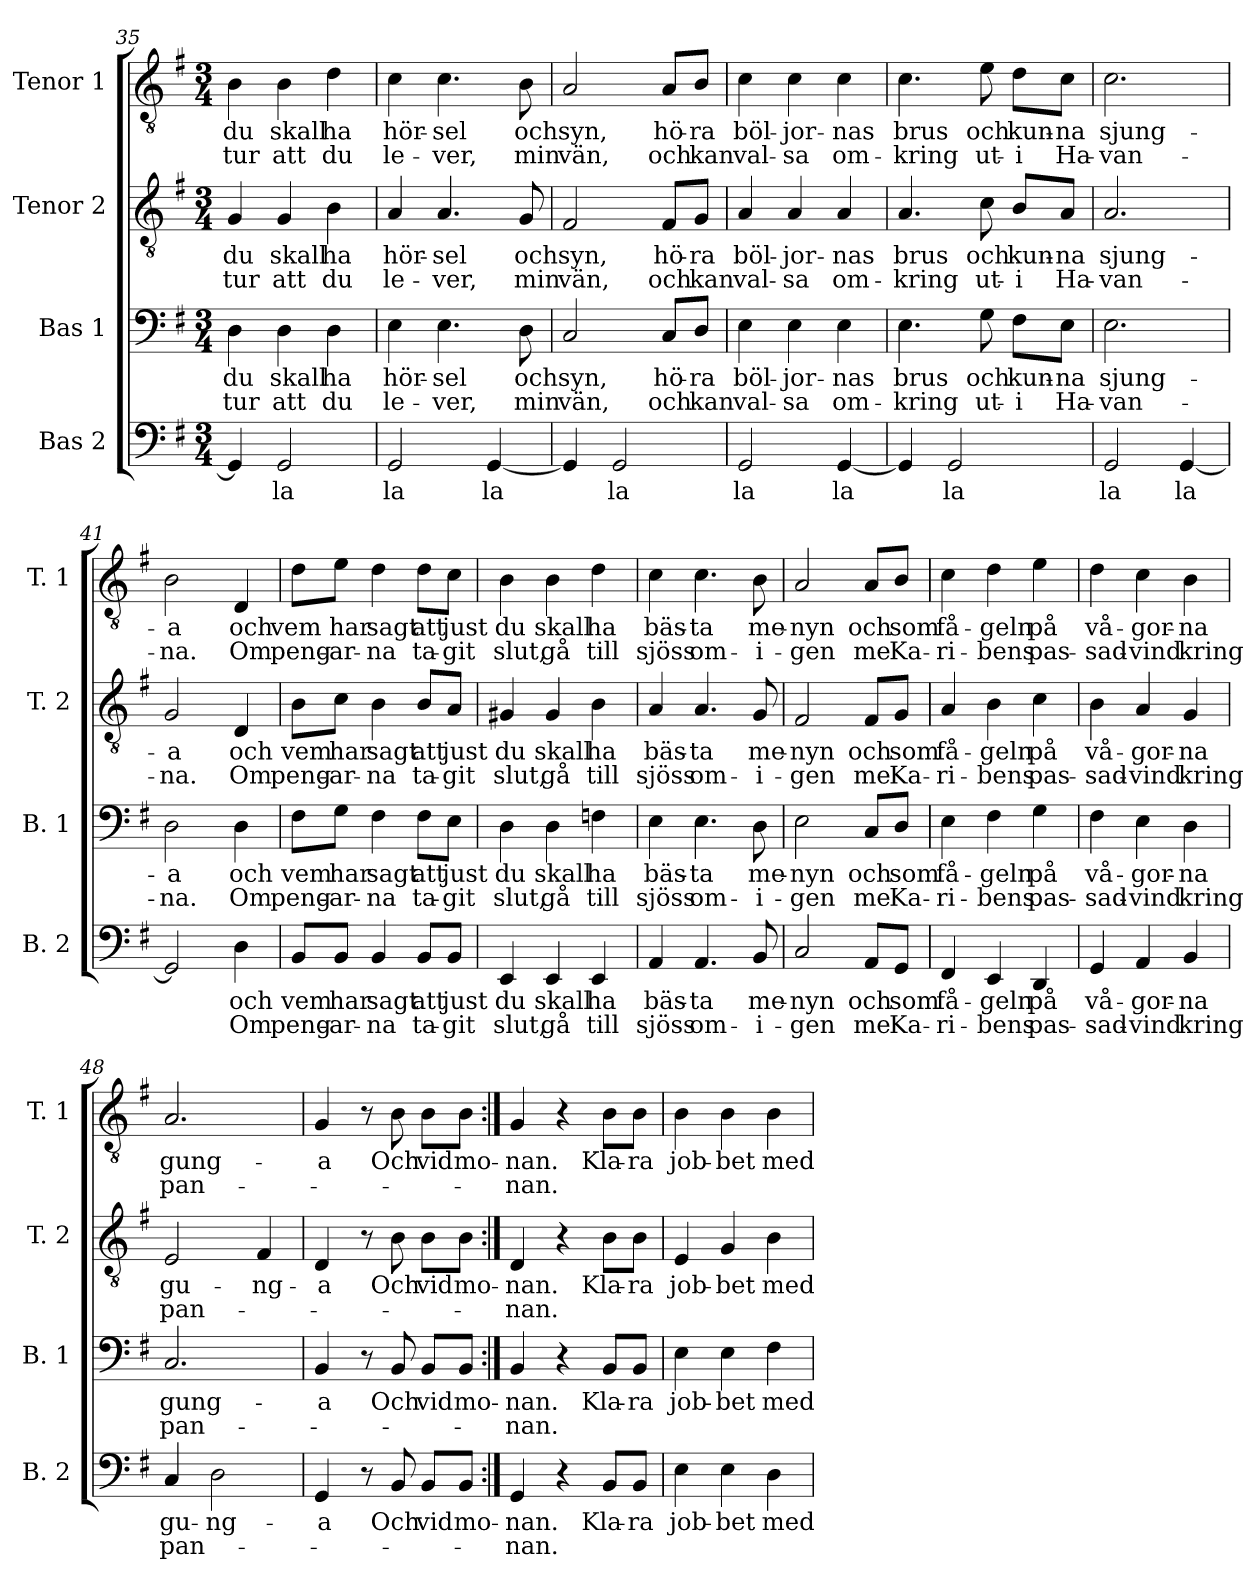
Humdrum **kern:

**kern	**text	**text	**kern	**text	**text	**kern	**text	**text	**kern	**text	**text
*part4	*part4	*part4	*part3	*part3	*part3	*part2	*part2	*part2	*part1	*part1	*part1
*staff4	*staff4	*staff4	*staff3	*staff3	*staff3	*staff2	*staff2	*staff2	*staff1	*staff1	*staff1
*I"Bas 2	*	*	*I"Bas 1	*	*	*I"Tenor 2	*	*	*I"Tenor 1	*	*
*I'B. 2	*	*	*I'B. 1	*	*	*I'T. 2	*	*	*I'T. 1	*	*
*clefF4	*	*	*clefF4	*	*	*clefGv2	*	*	*clefGv2	*	*
*k[f#]	*	*	*k[f#]	*	*	*k[f#]	*	*	*k[f#]	*	*
*M3/4	*	*	*M3/4	*	*	*M3/4	*	*	*M3/4	*	*
=35	=35	=35	=35	=35	=35	=35	=35	=35	=35	=35	=35
!	!	!	!	!LO:LY:b	!LO:LY:b	!	!LO:LY:b	!LO:LY:b	!	!LO:LY:b	!LO:LY:b
4GG/]	.	.	4D\	du	tur	4G/	du	tur	4B\	du	tur
!	!LO:LY:b	!	!	!LO:LY:b	!LO:LY:b	!	!LO:LY:b	!LO:LY:b	!	!LO:LY:b	!LO:LY:b
2GG/	la	.	4D\	skall	att	4G/	skall	att	4B\	skall	att
!	!	!	!	!LO:LY:b	!LO:LY:b	!	!LO:LY:b	!LO:LY:b	!	!LO:LY:b	!LO:LY:b
.	.	.	4D\	ha	du	4B\	ha	du	4d\	ha	du
!!LO:PB:g=z
=36	=36	=36	=36	=36	=36	=36	=36	=36	=36	=36	=36
!	!LO:LY:b	!	!	!LO:LY:b	!LO:LY:b	!	!LO:LY:b	!LO:LY:b	!	!LO:LY:b	!LO:LY:b
2GG/	la	.	4E\	hör-	le-	4A/	hör-	le-	4c\	hör-	le-
!	!	!	!	!LO:LY:b	!LO:LY:b	!	!LO:LY:b	!LO:LY:b	!	!LO:LY:b	!LO:LY:b
.	.	.	4.E\	-sel	-ver,	4.A/	-sel	-ver,	4.c\	-sel	-ver,
!	!LO:LY:b	!	!	!	!	!	!	!	!	!	!
[4GG/	la	.	.	.	.	.	.	.	.	.	.
!	!	!	!	!LO:LY:b	!LO:LY:b	!	!LO:LY:b	!LO:LY:b	!	!LO:LY:b	!LO:LY:b
.	.	.	8D\	och	min	8G/	och	min	8B\	och	min
=37	=37	=37	=37	=37	=37	=37	=37	=37	=37	=37	=37
!	!	!	!	!LO:LY:b	!LO:LY:b	!	!LO:LY:b	!LO:LY:b	!	!LO:LY:b	!LO:LY:b
4GG/]	.	.	2C/	syn,	vän,	2F#/	syn,	vän,	2A/	syn,	vän,
!	!LO:LY:b	!	!	!	!	!	!	!	!	!	!
2GG/	la	.	.	.	.	.	.	.	.	.	.
!	!	!	!	!LO:LY:b	!LO:LY:b	!	!LO:LY:b	!LO:LY:b	!	!LO:LY:b	!LO:LY:b
.	.	.	8C/L	hö-	och	8F#/L	hö-	och	8A/L	hö-	och
!	!	!	!	!LO:LY:b	!LO:LY:b	!	!LO:LY:b	!LO:LY:b	!	!LO:LY:b	!LO:LY:b
.	.	.	8D/J	-ra	kan	8G/J	-ra	kan	8B/J	-ra	kan
=38	=38	=38	=38	=38	=38	=38	=38	=38	=38	=38	=38
!	!LO:LY:b	!	!	!LO:LY:b	!LO:LY:b	!	!LO:LY:b	!LO:LY:b	!	!LO:LY:b	!LO:LY:b
2GG/	la	.	4E\	böl-	val-	4A/	böl-	val-	4c\	böl-	val-
!	!	!	!	!LO:LY:b	!LO:LY:b	!	!LO:LY:b	!LO:LY:b	!	!LO:LY:b	!LO:LY:b
.	.	.	4E\	-jor-	-sa	4A/	-jor-	-sa	4c\	-jor-	-sa
!	!LO:LY:b	!	!	!LO:LY:b	!LO:LY:b	!	!LO:LY:b	!LO:LY:b	!	!LO:LY:b	!LO:LY:b
[4GG/	la	.	4E\	-nas	om-	4A/	-nas	om-	4c\	-nas	om-
=39	=39	=39	=39	=39	=39	=39	=39	=39	=39	=39	=39
!	!	!	!	!LO:LY:b	!LO:LY:b	!	!LO:LY:b	!LO:LY:b	!	!LO:LY:b	!LO:LY:b
4GG/]	.	.	4.E\	brus	-kring	4.A/	brus	-kring	4.c\	brus	-kring
!	!LO:LY:b	!	!	!	!	!	!	!	!	!	!
2GG/	la	.	.	.	.	.	.	.	.	.	.
!	!	!	!	!LO:LY:b	!LO:LY:b	!	!LO:LY:b	!LO:LY:b	!	!LO:LY:b	!LO:LY:b
.	.	.	8G\	och	ut-	8c\	och	ut-	8e\	och	ut-
!	!	!	!	!LO:LY:b	!LO:LY:b	!	!LO:LY:b	!LO:LY:b	!	!LO:LY:b	!LO:LY:b
.	.	.	8F#\L	kun-	-i	8B/L	kun-	-i	8d\L	kun-	-i
!	!	!	!	!LO:LY:b	!LO:LY:b	!	!LO:LY:b	!LO:LY:b	!	!LO:LY:b	!LO:LY:b
.	.	.	8E\J	-na	Ha-	8A/J	-na	Ha-	8c\J	-na	Ha-
=40	=40	=40	=40	=40	=40	=40	=40	=40	=40	=40	=40
!	!LO:LY:b	!	!	!LO:LY:b	!LO:LY:b	!	!LO:LY:b	!LO:LY:b	!	!LO:LY:b	!LO:LY:b
2GG/	la	.	2.E\	sjung-	-van-	2.A/	sjung-	-van-	2.c\	sjung-	-van-
!	!LO:LY:b	!	!	!	!	!	!	!	!	!	!
[4GG/	la	.	.	.	.	.	.	.	.	.	.
=41	=41	=41	=41	=41	=41	=41	=41	=41	=41	=41	=41
!	!	!	!	!LO:LY:b	!LO:LY:b	!	!LO:LY:b	!LO:LY:b	!	!LO:LY:b	!LO:LY:b
2GG/]	.	.	2D\	-a	-na.	2G/	-a	-na.	2B\	-a	-na.
!	!LO:LY:b	!LO:LY:b	!	!LO:LY:b	!LO:LY:b	!	!LO:LY:b	!LO:LY:b	!	!LO:LY:b	!LO:LY:b
4D\	och	Om	4D\	och	Om	4D/	och	Om	4D/	och	Om
!!LO:LB:g=z
=42	=42	=42	=42	=42	=42	=42	=42	=42	=42	=42	=42
!	!LO:LY:b	!LO:LY:b	!	!LO:LY:b	!LO:LY:b	!	!LO:LY:b	!LO:LY:b	!	!LO:LY:b	!LO:LY:b
8BB/L	vem	peng-	8F#\L	vem	peng-	8B\L	vem	peng-	8d\L	vem	peng-
!	!LO:LY:b	!LO:LY:b	!	!LO:LY:b	!LO:LY:b	!	!LO:LY:b	!LO:LY:b	!	!LO:LY:b	!LO:LY:b
8BB/J	har	-ar-	8G\J	har	-ar-	8c\J	har	-ar-	8e\J	har	-ar-
!	!LO:LY:b	!LO:LY:b	!	!LO:LY:b	!LO:LY:b	!	!LO:LY:b	!LO:LY:b	!	!LO:LY:b	!LO:LY:b
4BB/	sagt	-na	4F#\	sagt	-na	4B\	sagt	-na	4d\	sagt	-na
!	!LO:LY:b	!LO:LY:b	!	!LO:LY:b	!LO:LY:b	!	!LO:LY:b	!LO:LY:b	!	!LO:LY:b	!LO:LY:b
8BB/L	att	ta-	8F#\L	att	ta-	8B/L	att	ta-	8d\L	att	ta-
!	!LO:LY:b	!LO:LY:b	!	!LO:LY:b	!LO:LY:b	!	!LO:LY:b	!LO:LY:b	!	!LO:LY:b	!LO:LY:b
8BB/J	just	-git	8E\J	just	-git	8A/J	just	-git	8c\J	just	-git
=43	=43	=43	=43	=43	=43	=43	=43	=43	=43	=43	=43
!	!LO:LY:b	!LO:LY:b	!	!LO:LY:b	!LO:LY:b	!	!LO:LY:b	!LO:LY:b	!	!LO:LY:b	!LO:LY:b
4EE/	du	slut,	4D\	du	slut,	4G#X/	du	slut,	4B\	du	slut,
!	!LO:LY:b	!LO:LY:b	!	!LO:LY:b	!LO:LY:b	!	!LO:LY:b	!LO:LY:b	!	!LO:LY:b	!LO:LY:b
4EE/	skall	gå	4D\	skall	gå	4G#/	skall	gå	4B\	skall	gå
!	!LO:LY:b	!LO:LY:b	!	!LO:LY:b	!LO:LY:b	!	!LO:LY:b	!LO:LY:b	!	!LO:LY:b	!LO:LY:b
4EE/	ha	till	4Fn\	ha	till	4B\	ha	till	4d\	ha	till
=44	=44	=44	=44	=44	=44	=44	=44	=44	=44	=44	=44
!	!LO:LY:b	!LO:LY:b	!	!LO:LY:b	!LO:LY:b	!	!LO:LY:b	!LO:LY:b	!	!LO:LY:b	!LO:LY:b
4AA/	bäs-	sjöss	4E\	bäs-	sjöss	4A/	bäs-	sjöss	4c\	bäs-	sjöss
!	!LO:LY:b	!LO:LY:b	!	!LO:LY:b	!LO:LY:b	!	!LO:LY:b	!LO:LY:b	!	!LO:LY:b	!LO:LY:b
4.AA/	-ta	om-	4.E\	-ta	om-	4.A/	-ta	om-	4.c\	-ta	om-
!	!LO:LY:b	!LO:LY:b	!	!LO:LY:b	!LO:LY:b	!	!LO:LY:b	!LO:LY:b	!	!LO:LY:b	!LO:LY:b
8BB/	me-	-i-	8D\	me-	-i-	8G/	me-	-i-	8B\	me-	-i-
=45	=45	=45	=45	=45	=45	=45	=45	=45	=45	=45	=45
!	!LO:LY:b	!LO:LY:b	!	!LO:LY:b	!LO:LY:b	!	!LO:LY:b	!LO:LY:b	!	!LO:LY:b	!LO:LY:b
2C/	-nyn	-gen	2E\	-nyn	-gen	2F#/	-nyn	-gen	2A/	-nyn	-gen
!	!LO:LY:b	!LO:LY:b	!	!LO:LY:b	!LO:LY:b	!	!LO:LY:b	!LO:LY:b	!	!LO:LY:b	!LO:LY:b
8AA/L	och	me	8C/L	och	me	8F#/L	och	me	8A/L	och	me
!	!LO:LY:b	!LO:LY:b	!	!LO:LY:b	!LO:LY:b	!	!LO:LY:b	!LO:LY:b	!	!LO:LY:b	!LO:LY:b
8GG/J	som	Ka-	8D/J	som	Ka-	8G/J	som	Ka-	8B/J	som	Ka-
=46	=46	=46	=46	=46	=46	=46	=46	=46	=46	=46	=46
!	!LO:LY:b	!LO:LY:b	!	!LO:LY:b	!LO:LY:b	!	!LO:LY:b	!LO:LY:b	!	!LO:LY:b	!LO:LY:b
4FF#/	få-	-ri-	4E\	få-	-ri-	4A/	få-	-ri-	4c\	få-	-ri-
!	!LO:LY:b	!LO:LY:b	!	!LO:LY:b	!LO:LY:b	!	!LO:LY:b	!LO:LY:b	!	!LO:LY:b	!LO:LY:b
4EE/	-geln	-bens	4F#\	-geln	-bens	4B\	-geln	-bens	4d\	-geln	-bens
!	!LO:LY:b	!LO:LY:b	!	!LO:LY:b	!LO:LY:b	!	!LO:LY:b	!LO:LY:b	!	!LO:LY:b	!LO:LY:b
4DD/	på	pas-	4G\	på	pas-	4c\	på	pas-	4e\	på	pas-
=47	=47	=47	=47	=47	=47	=47	=47	=47	=47	=47	=47
!	!LO:LY:b	!LO:LY:b	!	!LO:LY:b	!LO:LY:b	!	!LO:LY:b	!LO:LY:b	!	!LO:LY:b	!LO:LY:b
4GG/	vå-	-sad-	4F#\	vå-	-sad-	4B\	vå-	-sad-	4d\	vå-	-sad-
!	!LO:LY:b	!LO:LY:b	!	!LO:LY:b	!LO:LY:b	!	!LO:LY:b	!LO:LY:b	!	!LO:LY:b	!LO:LY:b
4AA/	-gor-	-vind	4E\	-gor-	-vind	4A/	-gor-	-vind	4c\	-gor-	-vind
!	!LO:LY:b	!LO:LY:b	!	!LO:LY:b	!LO:LY:b	!	!LO:LY:b	!LO:LY:b	!	!LO:LY:b	!LO:LY:b
4BB/	-na	kring	4D\	-na	kring	4G/	-na	kring	4B\	-na	kring
!!LO:PB:g=z
=48	=48	=48	=48	=48	=48	=48	=48	=48	=48	=48	=48
!	!LO:LY:b	!LO:LY:b	!	!LO:LY:b	!LO:LY:b	!	!LO:LY:b	!LO:LY:b	!	!LO:LY:b	!LO:LY:b
4C/	gu-	pan-	2.C/	gung-	pan-	2E/	gu-	pan-	2.A/	gung-	pan-
!	!LO:LY:b	!	!	!	!	!	!	!	!	!	!
2D\	-ng-	.	.	.	.	.	.	.	.	.	.
!	!	!	!	!	!	!	!LO:LY:b	!	!	!	!
.	.	.	.	.	.	4F#/	-ng-	.	.	.	.
=49	=49	=49	=49	=49	=49	=49	=49	=49	=49	=49	=49
!	!LO:LY:b	!	!	!LO:LY:b	!	!	!LO:LY:b	!	!	!LO:LY:b	!
4GG/	-a	.	4BB/	-a	.	4D/	-a	.	4G/	-a	.
8r	.	.	8r	.	.	8r	.	.	8r	.	.
!	!LO:LY:b	!	!	!LO:LY:b	!	!	!LO:LY:b	!	!	!LO:LY:b	!
8BB/	Och	.	8BB/	Och	.	8B\	Och	.	8B\	Och	.
!	!LO:LY:b	!	!	!LO:LY:b	!	!	!LO:LY:b	!	!	!LO:LY:b	!
8BB/L	vid	.	8BB/L	vid	.	8B\L	vid	.	8B\L	vid	.
!	!LO:LY:b	!	!	!LO:LY:b	!	!	!LO:LY:b	!	!	!LO:LY:b	!
8BB/J	mo-	.	8BB/J	mo-	.	8B\J	mo-	.	8B\J	mo-	.
=50:|!	=50:|!	=50:|!	=50:|!	=50:|!	=50:|!	=50:|!	=50:|!	=50:|!	=50:|!	=50:|!	=50:|!
!	!LO:LY:b	!LO:LY:b	!	!LO:LY:b	!LO:LY:b	!	!LO:LY:b	!LO:LY:b	!	!LO:LY:b	!LO:LY:b
4GG/	-nan.	nan.	4BB/	-nan.	-nan.	4D/	-nan.	nan.	4G/	-nan.	-nan.
4r	.	.	4r	.	.	4r	.	.	4r	.	.
!	!LO:LY:b	!	!	!LO:LY:b	!	!	!LO:LY:b	!	!	!LO:LY:b	!
8BB/L	Kla-	.	8BB/L	Kla-	.	8B\L	Kla-	.	8B\L	Kla-	.
!	!LO:LY:b	!	!	!LO:LY:b	!	!	!LO:LY:b	!	!	!LO:LY:b	!
8BB/J	-ra	.	8BB/J	-ra	.	8B\J	-ra	.	8B\J	-ra	.
=51	=51	=51	=51	=51	=51	=51	=51	=51	=51	=51	=51
!	!LO:LY:b	!	!	!LO:LY:b	!	!	!LO:LY:b	!	!	!LO:LY:b	!
4E\	job-	.	4E\	job-	.	4E/	job-	.	4B\	job-	.
!	!LO:LY:b	!	!	!LO:LY:b	!	!	!LO:LY:b	!	!	!LO:LY:b	!
4E\	-bet	.	4E\	-bet	.	4G/	-bet	.	4B\	-bet	.
!	!LO:LY:b	!	!	!LO:LY:b	!	!	!LO:LY:b	!	!	!LO:LY:b	!
4D\	med	.	4F#\	med	.	4B\	med	.	4B\	med	.
=	=	=	=	=	=	=	=	=	=	=	=
*-	*-	*-	*-	*-	*-	*-	*-	*-	*-	*-	*-
